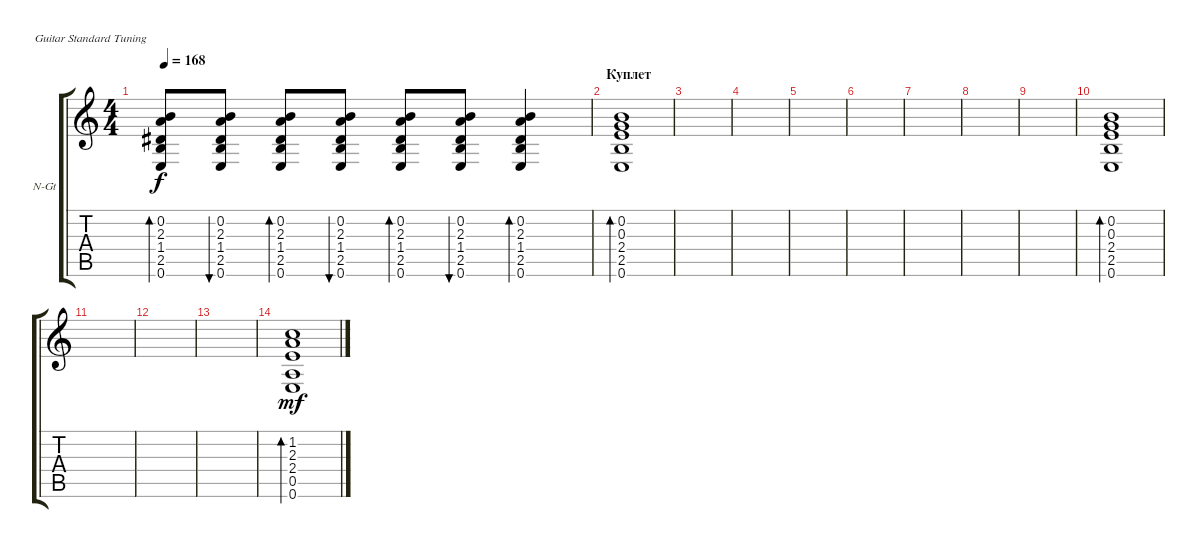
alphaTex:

\defaultSystemsLayout 4
\bracketExtendMode groupsimilarinstruments
\firstSystemTrackNameOrientation horizontal
\otherSystemsTrackNameOrientation horizontal
\track ("В. Бутусов (гитара)" "N-Gt") {instrument acousticguitarnylon}
\staff {score tabs}
\tuning (E4 B3 G3 D3 A2 E2)
\ts (4 4)
\tempo 168
\clef g2
\scale
0.333333
\ks c
(0.6 2.5 1.4 2.3 0.2).8{bd 44 dy f} (0.6 2.5 1.4 2.3 0.2).8{bu 44} (0.6 2.5 1.4 2.3 0.2).8{bd 44} (0.6 2.5 1.4 2.3 0.2).8{bu 44} (0.6 2.5 1.4 2.3 0.2).8{bd 44} (0.6 2.5 1.4 2.3 0.2).8{bu 44} (0.6 2.5 1.4 2.3 0.2).4{bd 44} |
\section ("" "Куплет ")
\scale
0.333333 (0.6 2.5 2.4 0.3 0.2).1{bd 119} |
\scale
0.333333 |
\scale
0.333333 |
\scale
0.333333 |
\scale
0.333333 |
\scale
0.333333 |
\scale
0.333333 |
\scale
0.333333 |
\scale
0.333333 (0.6 2.5 2.4 0.3 0.2).1{bd 119} |
\scale
0.333333 |
\scale
0.333333 |
\scale
0.333333 |
\scale
0.333333 (0.6 0.5 2.4 2.3 1.2).1{bd 116 dy mf} |
\scale
0.333333 |
\scale
0.333333
